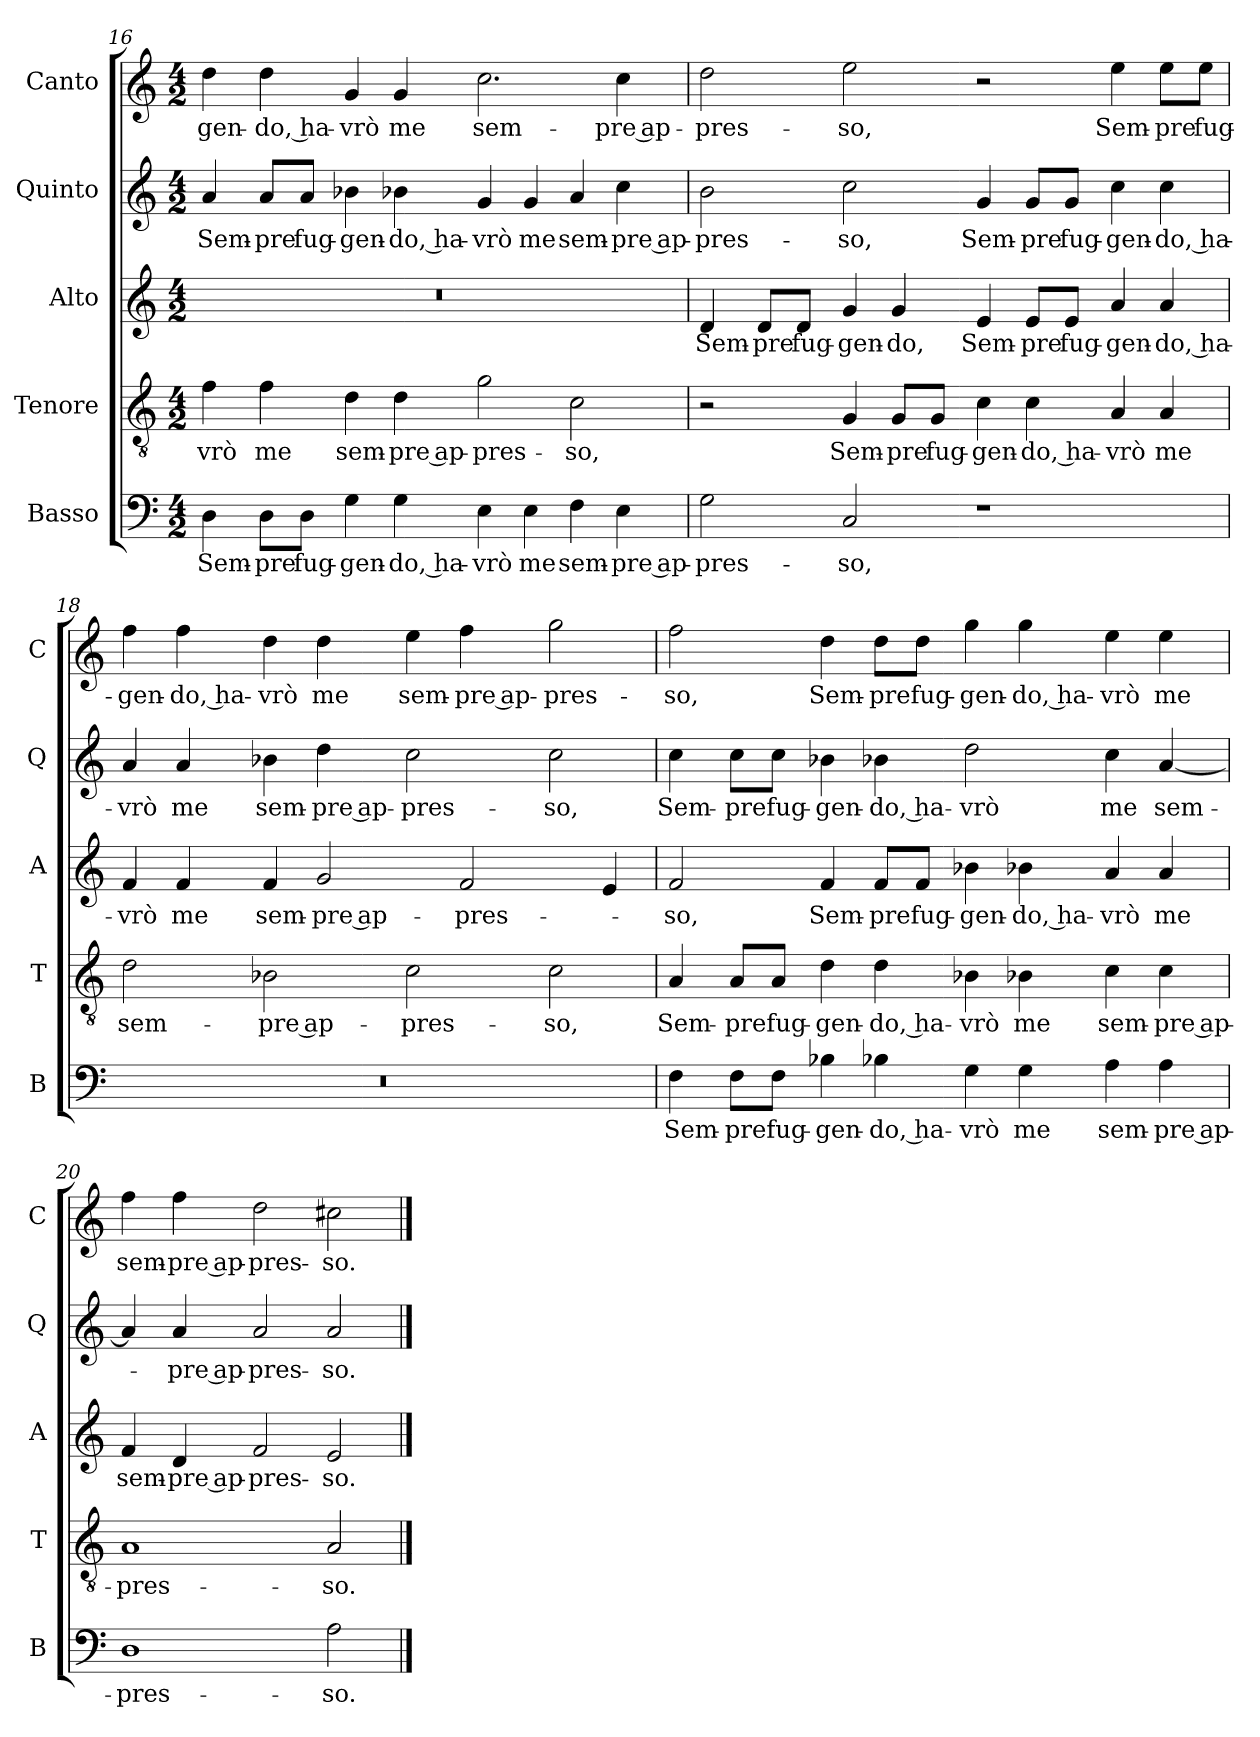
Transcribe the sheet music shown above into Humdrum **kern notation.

**kern	**text	**kern	**text	**kern	**text	**kern	**text	**kern	**text
*part5	*part5	*part4	*part4	*part3	*part3	*part2	*part2	*part1	*part1
*staff5	*staff5	*staff4	*staff4	*staff3	*staff3	*staff2	*staff2	*staff1	*staff1
*I"Basso	*	*I"Tenore	*	*I"Alto	*	*I"Quinto	*	*I"Canto	*
*I'B	*	*I'T	*	*I'A	*	*I'Q	*	*I'C	*
*clefF4	*	*clefGv2	*	*clefG2	*	*clefG2	*	*clefG2	*
*k[]	*	*k[]	*	*k[]	*	*k[]	*	*k[]	*
*C:	*	*C:	*	*C:	*	*C:	*	*C:	*
*M4/2	*	*M4/2	*	*M4/2	*	*M4/2	*	*M4/2	*
=16	=16	=16	=16	=16	=16	=16	=16	=16	=16
4D	Sem-	4f	-vrò	0r	.	4a	Sem-	4dd	-gen-
8D\L	-pre	4f	me	.	.	8a/L	-pre	4dd	-do, ha-
8D\J	fug-	.	.	.	.	8a/J	fug-	.	.
4G	-gen-	4d	sem-	.	.	4b-X	-gen-	4g	-vrò
4G	-do, ha-	4d	-pre ap-	.	.	4b-X	-do, ha-	4g	me
4E	-vrò	2g	-pres-	.	.	4g	-vrò	2.cc	sem-
4E	me	.	.	.	.	4g	me	.	.
4F	sem-	2c	-so,	.	.	4a	sem-	.	.
4E	-pre ap-	.	.	.	.	4cc	-pre ap-	4cc	-pre ap-
=17	=17	=17	=17	=17	=17	=17	=17	=17	=17
2G	-pres-	2r	.	4d	Sem-	2b	-pres-	2dd	-pres-
.	.	.	.	8d/L	-pre	.	.	.	.
.	.	.	.	8d/J	fug-	.	.	.	.
2C	-so,	4G	Sem-	4g	-gen-	2cc	-so,	2ee	-so,
.	.	8G/L	-pre	4g	-do,	.	.	.	.
.	.	8G/J	fug-	.	.	.	.	.	.
1r	.	4c	-gen-	4e	Sem-	4g	Sem-	2r	.
.	.	4c	-do, ha-	8e/L	-pre	8g/L	-pre	.	.
.	.	.	.	8e/J	fug-	8g/J	fug-	.	.
.	.	4A	-vrò	4a	-gen-	4cc	-gen-	4ee	Sem-
.	.	4A	me	4a	-do, ha-	4cc	-do, ha-	8ee\L	-pre
.	.	.	.	.	.	.	.	8ee\J	fug-
=18	=18	=18	=18	=18	=18	=18	=18	=18	=18
0r	.	2d	sem-	4f	-vrò	4a	-vrò	4ff	-gen-
.	.	.	.	4f	me	4a	me	4ff	-do, ha-
.	.	2B-X	-pre ap-	4f	sem-	4b-X	sem-	4dd	-vrò
.	.	.	.	2g	-pre ap-	4dd	-pre ap-	4dd	me
.	.	2c	-pres-	.	.	2cc	-pres-	4ee	sem-
.	.	.	.	2f	-pres-	.	.	4ff	-pre ap-
.	.	2c	-so,	.	.	2cc	-so,	2gg	-pres-
.	.	.	.	4e	.	.	.	.	.
=19	=19	=19	=19	=19	=19	=19	=19	=19	=19
4F	Sem-	4A	Sem-	2f	-so,	4cc	Sem-	2ff	-so,
8F\L	-pre	8A/L	-pre	.	.	8cc\L	-pre	.	.
8F\J	fug-	8A/J	fug-	.	.	8cc\J	fug-	.	.
4B-X	-gen-	4d	-gen-	4f	Sem-	4b-X	-gen-	4dd	Sem-
4B-X	-do, ha-	4d	-do, ha-	8f/L	-pre	4b-X	-do, ha-	8dd\L	-pre
.	.	.	.	8f/J	fug-	.	.	8dd\J	fug-
4G	-vrò	4B-X	-vrò	4b-X	-gen-	2dd	-vrò	4gg	-gen-
4G	me	4B-X	me	4b-X	-do, ha-	.	.	4gg	-do, ha-
4A	sem-	4c	sem-	4a	-vrò	4cc	me	4ee	-vrò
4A	-pre ap-	4c	-pre ap-	4a	me	[4a	sem-	4ee	me
=20	=20	=20	=20	=20	=20	=20	=20	=20	=20
1D	-pres-	1A	-pres-	4f	sem-	4a]	.	4ff	sem-
.	.	.	.	4d	-pre ap-	4a	-pre ap-	4ff	-pre ap-
.	.	.	.	2f	-pres-	2a	-pres-	2dd	-pres-
2A	-so.	2A	-so.	2e	-so.	2a	-so.	2cc#X	-so.
==	==	==	==	==	==	==	==	==	==
*-	*-	*-	*-	*-	*-	*-	*-	*-	*-
